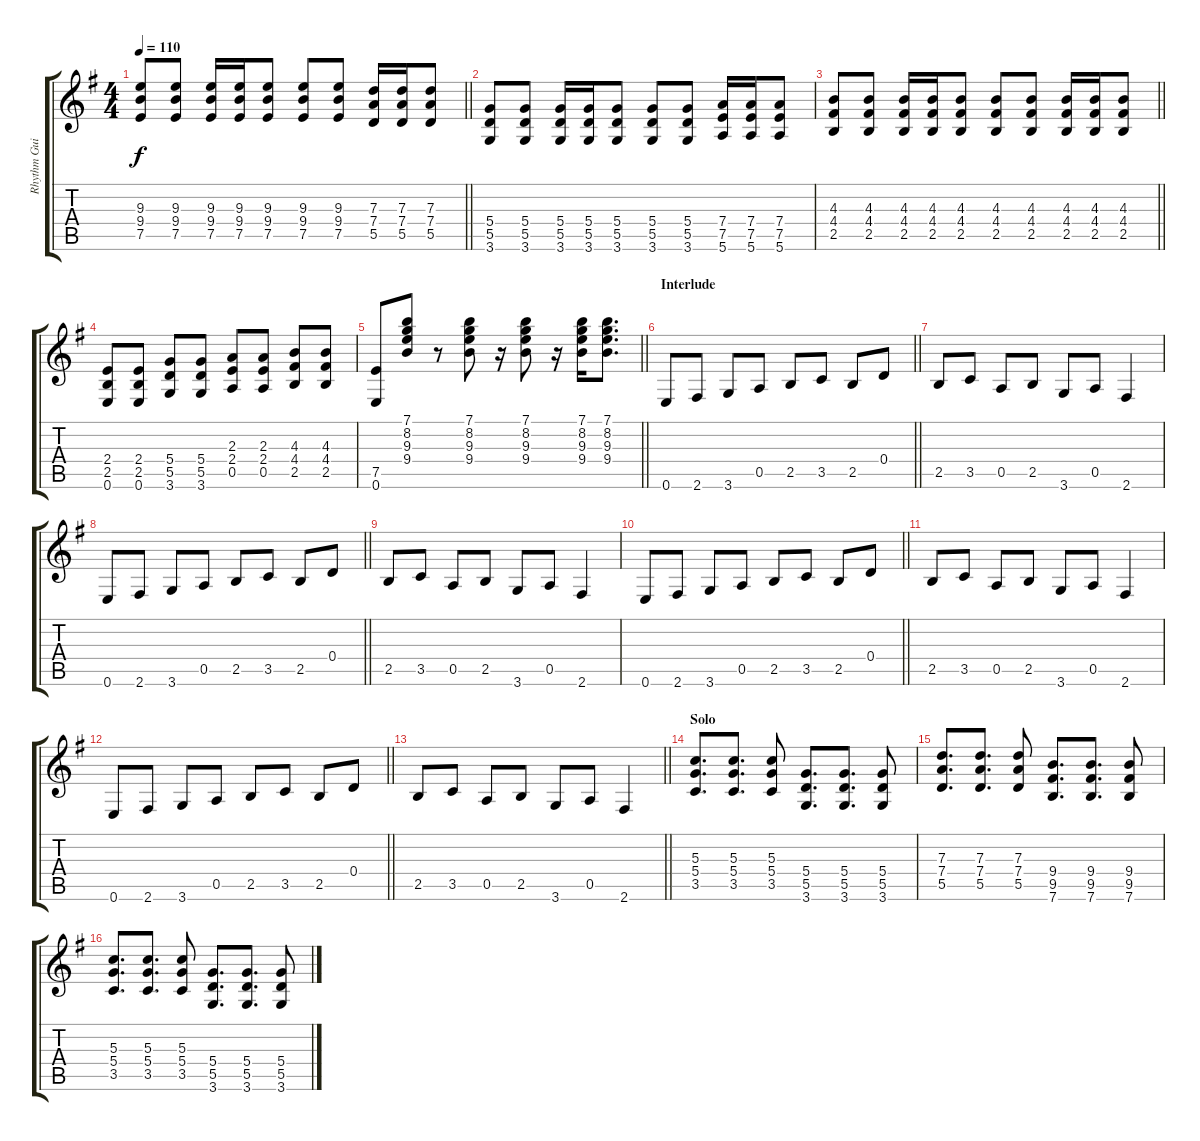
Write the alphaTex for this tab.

\track ("Rhythm Guitar" "Rhythm Gui") {instrument overdrivenguitar}
\staff {score tabs}
\tuning (E4 B3 G3 D3 A2 E2) {hide}
\ts (4 4)
\tempo 110
\clef g2
\barLineRight lightlight
\ks g
(9.3 9.4 7.5).8{dy f} (9.3 9.4 7.5).8 (9.3 9.4 7.5).16 (9.3 9.4 7.5).16 (9.3 9.4 7.5).8 (9.3 9.4 7.5).8 (9.3 9.4 7.5).8 (7.3 7.4 5.5).16 (7.3 7.4 5.5).16 (7.3 7.4 5.5).8 |
(5.4 5.5 3.6).8 (5.4 5.5 3.6).8 (5.4 5.5 3.6).16 (5.4 5.5 3.6).16 (5.4 5.5 3.6).8 (5.4 5.5 3.6).8 (5.4 5.5 3.6).8 (7.4 7.5 5.6).16 (7.4 7.5 5.6).16 (7.4 7.5 5.6).8 |
\barLineRight lightlight
(4.3 4.4 2.5).8 (4.3 4.4 2.5).8 (4.3 4.4 2.5).16 (4.3 4.4 2.5).16 (4.3 4.4 2.5).8 (4.3 4.4 2.5).8 (4.3 4.4 2.5).8 (4.3 4.4 2.5).16 (4.3 4.4 2.5).16 (4.3 4.4 2.5).8 |
(2.4 2.5 0.6).8 (2.4 2.5 0.6).8 (5.4 5.5 3.6).8 (5.4 5.5 3.6).8 (2.3 2.4 0.5).8 (2.3 2.4 0.5).8 (4.3 4.4 2.5).8 (4.3 4.4 2.5).8 |
\barLineRight lightlight
(7.5 0.6).8 (7.1 8.2 9.3 9.4).8 r.8 (7.1 8.2 9.3 9.4).8 r.16 (7.1 8.2 9.3 9.4).8 r.16 (7.1 8.2 9.3 9.4).16 (7.1 8.2 9.3 9.4).8{d} |
\section ("" "Interlude")
\barLineRight lightlight
0.6.8 2.6.8 3.6.8 0.5.8 2.5.8 3.5.8 2.5.8 0.4.8 |
2.5.8 3.5.8 0.5.8 2.5.8 3.6.8 0.5.8 2.6.4 |
\barLineRight lightlight
0.6.8 2.6.8 3.6.8 0.5.8 2.5.8 3.5.8 2.5.8 0.4.8 |
2.5.8 3.5.8 0.5.8 2.5.8 3.6.8 0.5.8 2.6.4 |
\barLineRight lightlight
0.6.8 2.6.8 3.6.8 0.5.8 2.5.8 3.5.8 2.5.8 0.4.8 |
2.5.8 3.5.8 0.5.8 2.5.8 3.6.8 0.5.8 2.6.4 |
\barLineRight lightlight
0.6.8 2.6.8 3.6.8 0.5.8 2.5.8 3.5.8 2.5.8 0.4.8 |
\barLineRight lightlight
2.5.8 3.5.8 0.5.8 2.5.8 3.6.8 0.5.8 2.6.4 |
\section ("" "Solo")
(5.3 5.4 3.5).8{d} (5.3 5.4 3.5).8{d} (5.3 5.4 3.5).8 (5.4 5.5 3.6).8{d} (5.4 5.5 3.6).8{d} (5.4 5.5 3.6).8 |
(7.3 7.4 5.5).8{d} (7.3 7.4 5.5).8{d} (7.3 7.4 5.5).8 (9.4 9.5 7.6).8{d} (9.4 9.5 7.6).8{d} (9.4 9.5 7.6).8 |
(5.3 5.4 3.5).8{d} (5.3 5.4 3.5).8{d} (5.3 5.4 3.5).8 (5.4 5.5 3.6).8{d} (5.4 5.5 3.6).8{d} (5.4 5.5 3.6).8
